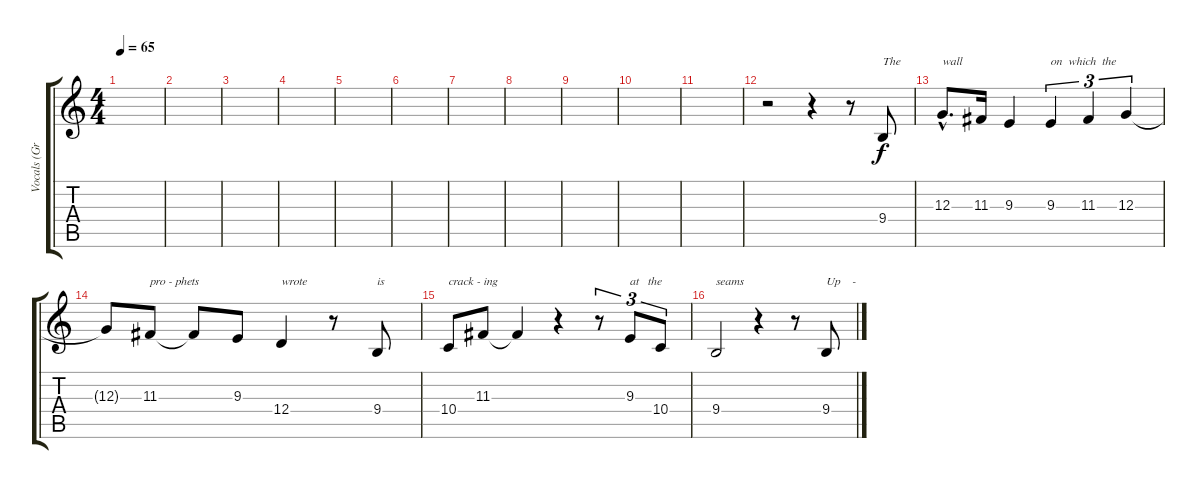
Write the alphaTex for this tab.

\track ("Vocals (Greg Lake)" "Vocals (Gr") {instrument cello}
\staff {score tabs}
\tuning (E4 B3 G3 D3 A2 E2) {hide}
\ts (4 4)
\tempo 65
\clef g2
\ks c
|
|
|
|
|
|
|
|
|
|
|
r.2 r.4 r.8 9.4.8{txt "The"} |
12.3{hac}.8{d txt "wall"} 11.3.16 9.3.4 9.3.4{tu (3 2) txt "on  which  the"} 11.3.4{tu (3 2)} 12.3.4{tu (3 2)} |
12.3{t}.8 11.3.8{txt "pro - phets"} 11.3{t}.8 9.3.8 12.4.4{txt "wrote"} r.8 9.4.8{txt "is"} |
10.4.8{txt "crack - ing"} 11.3.8 11.3{t}.4 r.4 r.8{tu (3 2)} 9.3.8{tu (3 2) txt "at   the"} 10.4.8{tu (3 2)} |
9.4.2{txt "seams"} r.4 r.8 9.4.8{txt "Up    - "}
